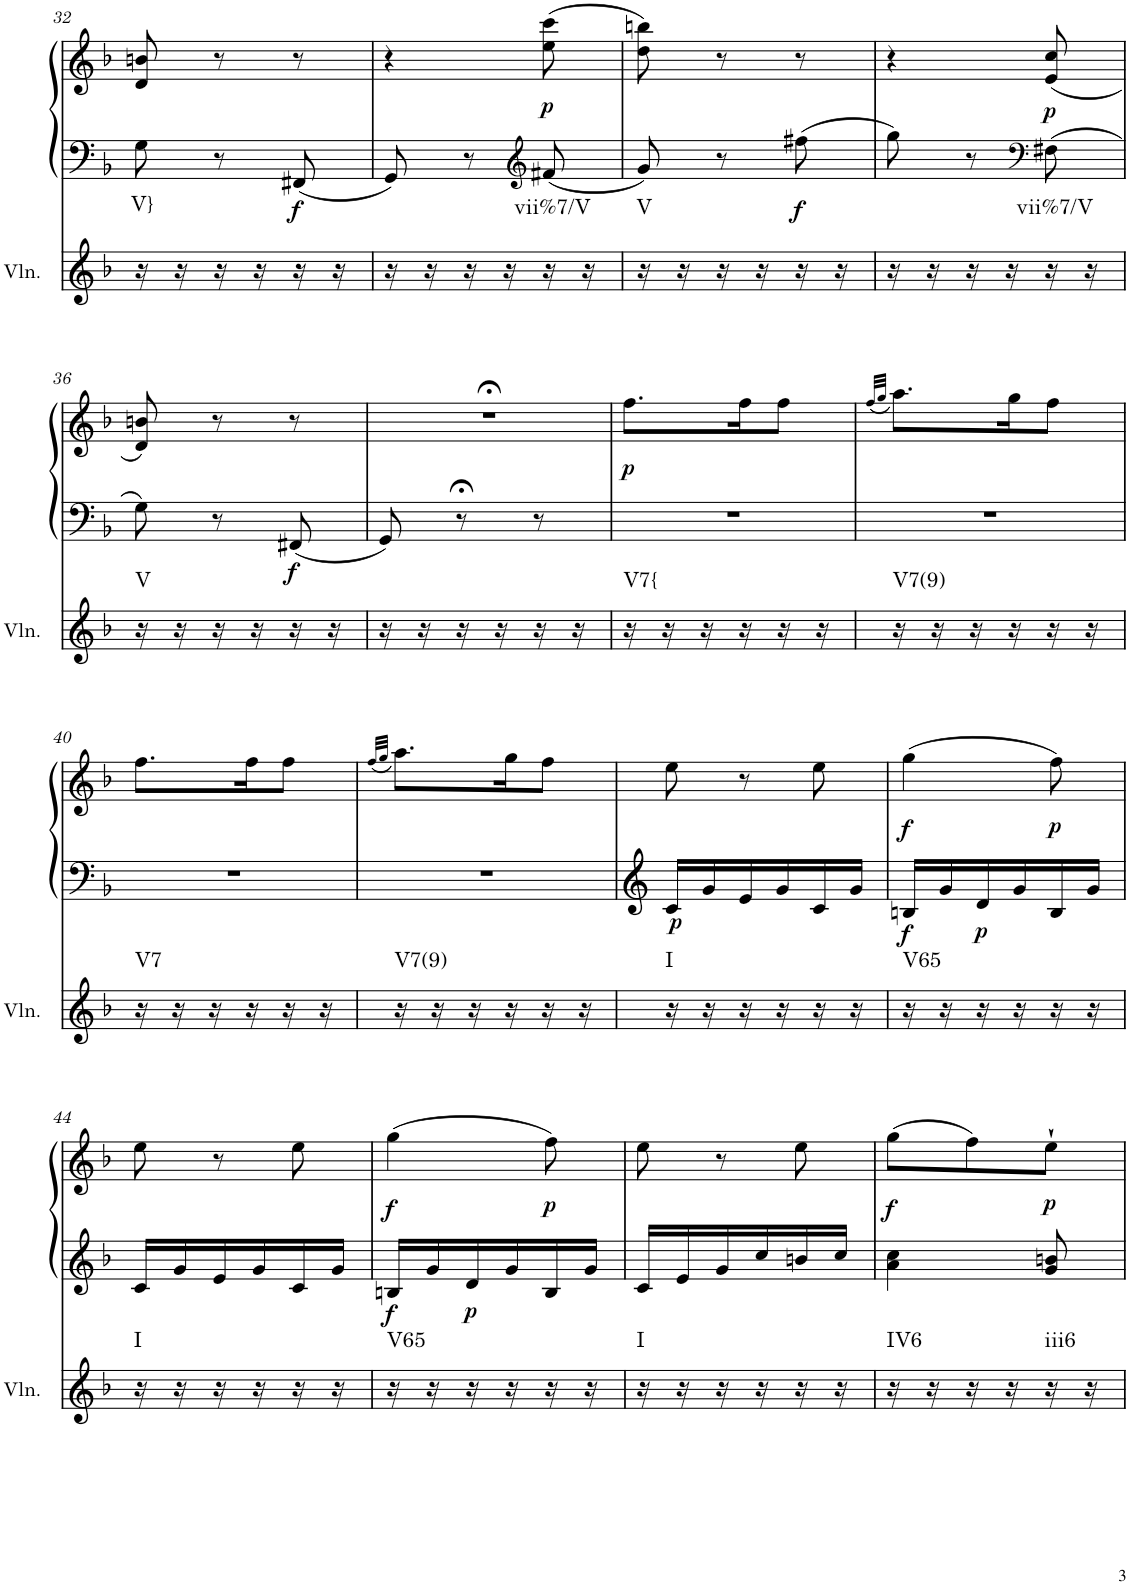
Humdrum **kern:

**kern	**harte	**kern	**kern	**dynam
*part2	*part2	*part1	*part1	*part1
*staff3	*	*staff2	*staff1	*staff1/2
*I"Violin	*	*I"Klavier linke Hand	*	*
*I'Vln.	*	*	*	*
!!LO:PB:g=z
*clefG2	*	*clefF4	*clefG2	*
*k[b-]	*	*k[b-]	*k[b-]	*
*M3/8	*	*M3/8	*M3/8	*
=32	=32	=32	=32	=32
!	!LO:H:kt=V}	!	!	!
16r	N	8G\	8d/ 8bn/	.
16r	.	.	.	.
16r	.	8r	8r	.
16r	.	.	.	.
!	!	!	!	!LO:DY:b=2
16r	.	8FF#X/	8r	f
16r	.	.	.	.
=33	=33	=33	=33	=33
16r	.	8GG/	4r	.
16r	.	.	.	.
16r	.	8r	.	.
16r	.	.	.	.
*	*	*clefG2	*	*
!	!LO:H:kt=vii%7/V	!	!	!LO:DY:b
16r	N	8f#X/	(8ee\ 8ccc\	p
16r	.	.	.	.
=34	=34	=34	=34	=34
!	!LO:H:kt=V	!	!	!
16r	N	8g/	8dd\ 8bbn\)	.
16r	.	.	.	.
16r	.	8r	8r	.
16r	.	.	.	.
!	!	!	!	!LO:DY:b=2
16r	.	8ff#X\	8r	f
16r	.	.	.	.
=35	=35	=35	=35	=35
16r	.	8gg\	4r	.
16r	.	.	.	.
16r	.	8r	.	.
16r	.	.	.	.
*	*	*clefF4	*	*
!	!LO:H:kt=vii%7/V	!	!	!LO:DY:b
16r	N	8F#X\	(8e/ 8cc/	p
16r	.	.	.	.
!!LO:LB:g=z
=36	=36	=36	=36	=36
!	!LO:H:kt=V	!	!	!
16r	N	8G\	8d/ 8bn/)	.
16r	.	.	.	.
16r	.	8r	8r	.
16r	.	.	.	.
!	!	!	!	!LO:DY:b=2
16r	.	8FF#X/	8r	f
16r	.	.	.	.
=37	=37	=37	=37	=37
16r	.	8GG/	4.r;<	.
16r	.	.	.	.
16r	.	8r;<	.	.
16r	.	.	.	.
16r	.	8r	.	.
16r	.	.	.	.
=38	=38	=38	=38	=38
!	!LO:H:kt=V7{	!	!	!LO:DY:b
16r	N	4.r	8.ff\L	p
16r	.	.	.	.
16r	.	.	.	.
16r	.	.	16ff\K	.
16r	.	.	8ff\J	.
16r	.	.	.	.
=39	=39	=39	=39	=39
.	.	.	(32qff/LLL	.
.	.	.	32qgg/JJJ	.
!	!LO:H:kt=V7(9)	!	!	!
16r	N	4.r	8.aa\L)	.
16r	.	.	.	.
16r	.	.	.	.
16r	.	.	16gg\K	.
16r	.	.	8ff\J	.
16r	.	.	.	.
!!LO:LB:g=z
=40	=40	=40	=40	=40
!	!LO:H:kt=V7	!	!	!
16r	N	4.r	8.ff\L	.
16r	.	.	.	.
16r	.	.	.	.
16r	.	.	16ff\K	.
16r	.	.	8ff\J	.
16r	.	.	.	.
=41	=41	=41	=41	=41
.	.	.	(32qff/LLL	.
.	.	.	32qgg/JJJ	.
!	!LO:H:kt=V7(9)	!	!	!
16r	N	4.r	8.aa\L)	.
16r	.	.	.	.
16r	.	.	.	.
16r	.	.	16gg\K	.
16r	.	.	8ff\J	.
16r	.	.	.	.
=42	=42	=42	=42	=42
!	!LO:H:kt=I	!	!	!LO:DY:b=2
16r	N	16c/LL	8ee\	p
16r	.	16g/	.	.
16r	.	16e/	8r	.
16r	.	16g/	.	.
16r	.	16c/	8ee\	.
16r	.	16g/JJ	.	.
=43	=43	=43	=43	=43
!	!	!	!	!LO:DY:b=2
!	!LO:H:kt=V65	!	!	!LO:DY:n=1:b
16r	N	16Bn/LL	(4gg\	f f
16r	.	16g/	.	.
!	!	!	!	!LO:DY:n=2:b=2
16r	.	16d/	.	p
16r	.	16g/	.	.
!	!	!	!	!LO:DY:n=3:b
16r	.	16B/	8ff\)	p
16r	.	16g/JJ	.	.
!!LO:LB:g=z
=44	=44	=44	=44	=44
!	!LO:H:kt=I	!	!	!
16r	N	16c/LL	8ee\	.
16r	.	16g/	.	.
16r	.	16e/	8r	.
16r	.	16g/	.	.
16r	.	16c/	8ee\	.
16r	.	16g/JJ	.	.
=45	=45	=45	=45	=45
!	!	!	!	!LO:DY:b=2
!	!LO:H:kt=V65	!	!	!LO:DY:n=1:b
16r	N	16Bn/LL	(4gg\	f f
16r	.	16g/	.	.
!	!	!	!	!LO:DY:n=2:b=2
16r	.	16d/	.	p
16r	.	16g/	.	.
!	!	!	!	!LO:DY:n=3:b
16r	.	16B/	8ff\)	p
16r	.	16g/JJ	.	.
=46	=46	=46	=46	=46
!	!LO:H:kt=I	!	!	!
16r	N	16c/LL	8ee\	.
16r	.	16e/	.	.
16r	.	16g/	8r	.
16r	.	16cc/	.	.
16r	.	16bn/	8ee\	.
16r	.	16cc/JJ	.	.
=47	=47	=47	=47	=47
!	!LO:H:kt=IV6	!	!	!LO:DY:b
16r	N	4a\ 4cc\	(8gg\L	f
16r	.	.	.	.
16r	.	.	8ff\)	.
16r	.	.	.	.
!	!LO:H:kt=iii6	!	!	!LO:DY:b
16r	N	8g/ 8bn/	8ee`\J	p
16r	.	.	.	.
=	=	=	=	=
*-	*-	*-	*-	*-
